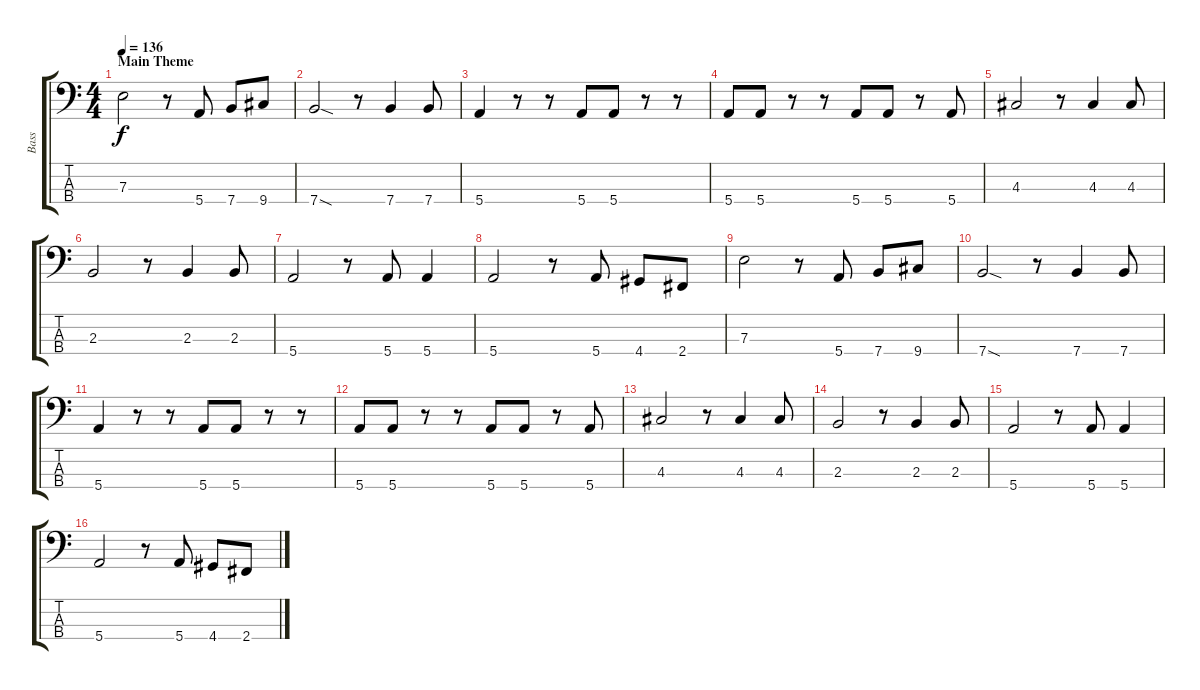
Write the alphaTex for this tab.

\track ("Bass" "Bass") {instrument electricbasspick}
\staff {score tabs}
\tuning (G2 D2 A1 E1) {hide}
\ts (4 4)
\section ("" "Main Theme")
\tempo 136
\clef f4
\ks c
7.3.2{dy f} r.8 5.4.8 7.4.8 9.4.8 |
7.4{sod}.2 r.8 7.4.4 7.4.8 |
5.4.4 r.8 r.8 5.4.8 5.4.8 r.8 r.8 |
5.4.8 5.4.8 r.8 r.8 5.4.8 5.4.8 r.8 5.4.8 |
4.3.2 r.8 4.3.4 4.3.8 |
2.3.2 r.8 2.3.4 2.3.8 |
5.4.2 r.8 5.4.8 5.4.4 |
5.4.2 r.8 5.4.8 4.4.8 2.4.8 |
7.3.2 r.8 5.4.8 7.4.8 9.4.8 |
7.4{sod}.2 r.8 7.4.4 7.4.8 |
5.4.4 r.8 r.8 5.4.8 5.4.8 r.8 r.8 |
5.4.8 5.4.8 r.8 r.8 5.4.8 5.4.8 r.8 5.4.8 |
4.3.2 r.8 4.3.4 4.3.8 |
2.3.2 r.8 2.3.4 2.3.8 |
5.4.2 r.8 5.4.8 5.4.4 |
5.4.2 r.8 5.4.8 4.4.8 2.4.8
